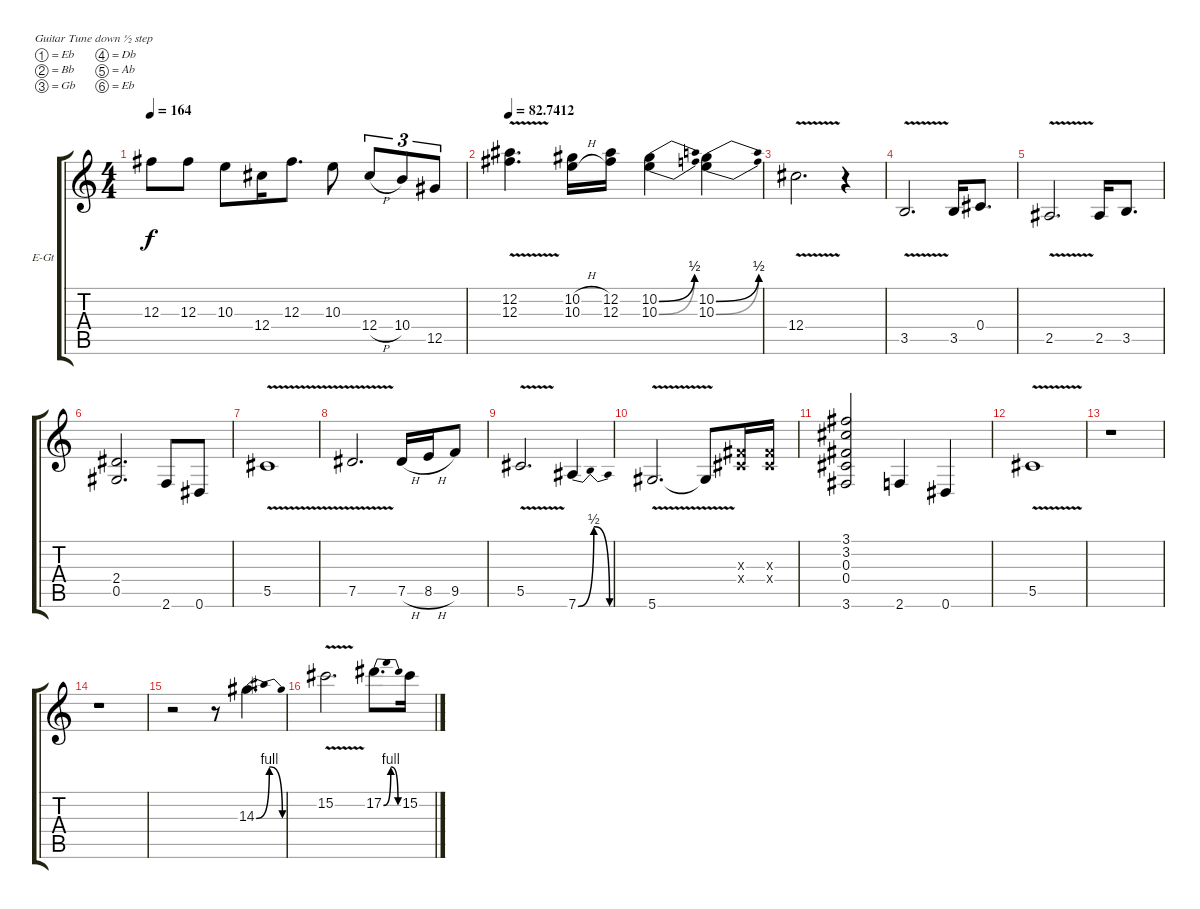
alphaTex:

\bracketExtendMode groupsimilarinstruments
\firstSystemTrackNameOrientation horizontal
\otherSystemsTrackNameOrientation horizontal
\track ("Slash - Lead Guitar" "E-Gt") {instrument overdrivenguitar}
\staff {score tabs}
\tuning (Eb4 Bb3 Gb3 Db3 Ab2 Eb2)
\ts (4 4)
\tempo 164
\clef g2
\ks aminor
12.3.8{dy f} 12.3.8 10.3.8 12.4.16 12.3.8{d} 10.3.8 12.4{h}.8{tu (3 2)} 10.4.8{tu (3 2)} 12.5.8{tu (3 2)} |
\tempo
82.7412 (12.2{v} 12.3{v}).4{d} (10.2{h} 10.3{h}).16 (12.2 12.3).16 (10.2{be (bend 0 0 60 2)} 10.3{be (bend 0 0 60 2)}).4 (10.2{be (bend 0 0 60 2)} 10.3{be (bend 0 0 60 2)}).4 |
12.4{v}.2{d} r.4 |
3.5{v}.2{d} 3.5.16 0.4.8{d} |
2.5{v}.2{d} 2.5.16 3.5.8{d} |
(2.4 0.5).2{d} 2.6.8 0.6.8 |
5.5{v}.1 |
7.5{v}.2{d} 7.5{h}.16 8.5{h}.16 9.5.8 |
5.5{v}.2{d} 7.6{be (bendrelease 0 0 30 2 30 2 60 0)}.4 |
5.6{v}.2{d} 5.6{v t}.8 (0.3{x} 0.4{x}).16 (0.3{x} 0.4{x}).16 |
(3.1 3.2 0.3 0.4 3.6).2 2.6.4 0.6.4 |
5.5{v}.1 |
r.1 |
r.1 |
r.2 r.8 14.3{be (bendrelease 0 0 30 4 30 4 60 0)}.4{d} |
15.2{v}.2{d} 17.2{be (bendrelease 0 0 30 4 30 4 60 0)}.8{d} 15.2.16
